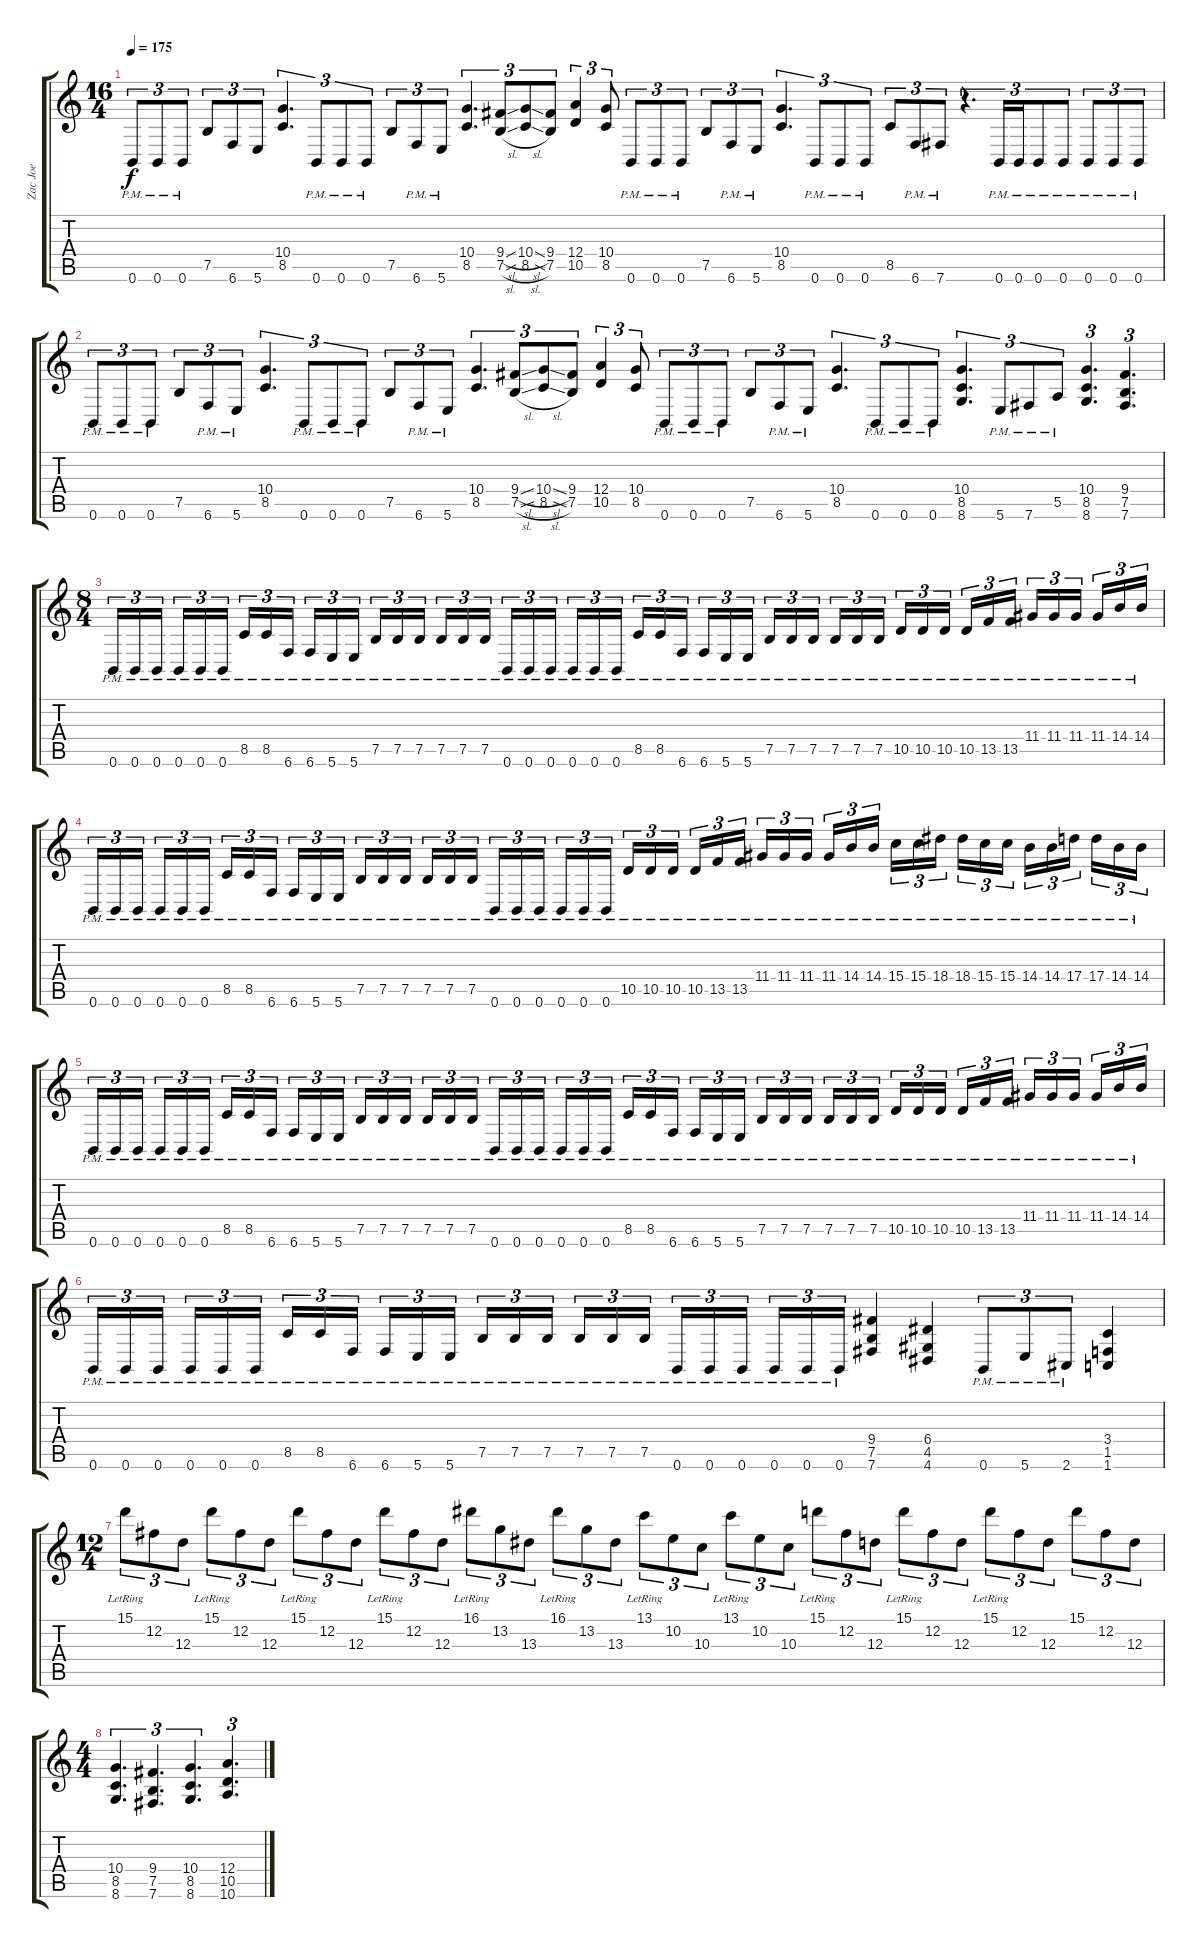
\track ("Zac Joe" "Zac Joe") {instrument distortionguitar}
\staff {score tabs}
\tuning (B3 Gb3 D3 A2 E2 B1) {hide}
\ts (16 4)
\tempo 175
\clef g2
\ks c
0.6{pm}.8{tu (3 2) dy f} 0.6{pm}.8{tu (3 2)} 0.6{pm}.8{tu (3 2)} 7.5.8{tu (3 2)} 6.6.8{tu (3 2)} 5.6.8{tu (3 2)} (10.4 8.5).4{d tu (3 2)} 0.6{pm}.8{tu (3 2)} 0.6{pm}.8{tu (3 2)} 0.6{pm}.8{tu (3 2)} 7.5.8{tu (3 2)} 6.6{pm}.8{tu (3 2)} 5.6{pm}.8{tu (3 2)} (10.4 8.5).4{d tu (3 2)} (9.4{sl} 7.5{sl}).8{tu (3 2)} (10.4{sl} 8.5{sl}).8{tu (3 2)} (9.4 7.5).8{tu (3 2)} (12.4 10.5).4{tu (3 2)} (10.4 8.5).8{tu (3 2)} 0.6{pm}.8{tu (3 2)} 0.6{pm}.8{tu (3 2)} 0.6{pm}.8{tu (3 2)} 7.5.8{tu (3 2)} 6.6{pm}.8{tu (3 2)} 5.6{pm}.8{tu (3 2)} (10.4 8.5).4{d tu (3 2)} 0.6{pm}.8{tu (3 2)} 0.6{pm}.8{tu (3 2)} 0.6{pm}.8{tu (3 2)} 8.5.8{tu (3 2)} 6.6{pm}.8{tu (3 2)} 7.6{pm}.8{tu (3 2)} r.4{d tu (3 2)} 0.6{pm}.16{tu (3 2)} 0.6{pm}.16{tu (3 2)} 0.6{pm}.8{tu (3 2)} 0.6{pm}.8{tu (3 2)} 0.6{pm}.8{tu (3 2)} 0.6{pm}.8{tu (3 2)} 0.6{pm}.8{tu (3 2)} |
0.6{pm}.8{tu (3 2)} 0.6{pm}.8{tu (3 2)} 0.6{pm}.8{tu (3 2)} 7.5.8{tu (3 2)} 6.6{pm}.8{tu (3 2)} 5.6{pm}.8{tu (3 2)} (10.4 8.5).4{d tu (3 2)} 0.6{pm}.8{tu (3 2)} 0.6{pm}.8{tu (3 2)} 0.6{pm}.8{tu (3 2)} 7.5.8{tu (3 2)} 6.6{pm}.8{tu (3 2)} 5.6{pm}.8{tu (3 2)} (10.4 8.5).4{d tu (3 2)} (9.4{sl} 7.5{sl}).8{tu (3 2)} (10.4{sl} 8.5{sl}).8{tu (3 2)} (9.4 7.5).8{tu (3 2)} (12.4 10.5).4{tu (3 2)} (10.4 8.5).8{tu (3 2)} 0.6{pm}.8{tu (3 2)} 0.6{pm}.8{tu (3 2)} 0.6{pm}.8{tu (3 2)} 7.5.8{tu (3 2)} 6.6{pm}.8{tu (3 2)} 5.6{pm}.8{tu (3 2)} (10.4 8.5).4{d tu (3 2)} 0.6{pm}.8{tu (3 2)} 0.6{pm}.8{tu (3 2)} 0.6{pm}.8{tu (3 2)} (10.4 8.5 8.6).4{d tu (3 2)} 5.6{pm}.8{tu (3 2)} 7.6{pm}.8{tu (3 2)} 5.5{pm}.8{tu (3 2)} (10.4 8.5 8.6).4{d tu (3 2)} (9.4 7.5 7.6).4{d tu (3 2)} |
\ts (8 4)
0.6{pm}.16{tu (3 2)} 0.6{pm}.16{tu (3 2)} 0.6{pm}.16{tu (3 2) beam splitsecondary} 0.6{pm}.16{tu (3 2)} 0.6{pm}.16{tu (3 2)} 0.6{pm}.16{tu (3 2)} 8.5{pm}.16{tu (3 2)} 8.5{pm}.16{tu (3 2)} 6.6{pm}.16{tu (3 2) beam splitsecondary} 6.6{pm}.16{tu (3 2)} 5.6{pm}.16{tu (3 2)} 5.6{pm}.16{tu (3 2)} 7.5{pm}.16{tu (3 2)} 7.5{pm}.16{tu (3 2)} 7.5{pm}.16{tu (3 2) beam splitsecondary} 7.5{pm}.16{tu (3 2)} 7.5{pm}.16{tu (3 2)} 7.5{pm}.16{tu (3 2)} 0.6{pm}.16{tu (3 2)} 0.6{pm}.16{tu (3 2)} 0.6{pm}.16{tu (3 2) beam splitsecondary} 0.6{pm}.16{tu (3 2)} 0.6{pm}.16{tu (3 2)} 0.6{pm}.16{tu (3 2)} 8.5{pm}.16{tu (3 2)} 8.5{pm}.16{tu (3 2)} 6.6{pm}.16{tu (3 2) beam splitsecondary} 6.6{pm}.16{tu (3 2)} 5.6{pm}.16{tu (3 2)} 5.6{pm}.16{tu (3 2)} 7.5{pm}.16{tu (3 2)} 7.5{pm}.16{tu (3 2)} 7.5{pm}.16{tu (3 2) beam splitsecondary} 7.5{pm}.16{tu (3 2)} 7.5{pm}.16{tu (3 2)} 7.5{pm}.16{tu (3 2)} 10.5{pm}.16{tu (3 2)} 10.5{pm}.16{tu (3 2)} 10.5{pm}.16{tu (3 2) beam splitsecondary} 10.5{pm}.16{tu (3 2)} 13.5{pm}.16{tu (3 2)} 13.5{pm}.16{tu (3 2)} 11.4{pm}.16{tu (3 2)} 11.4{pm}.16{tu (3 2)} 11.4{pm}.16{tu (3 2) beam splitsecondary} 11.4{pm}.16{tu (3 2)} 14.4{pm}.16{tu (3 2)} 14.4{pm}.16{tu (3 2)} |
0.6{pm}.16{tu (3 2)} 0.6{pm}.16{tu (3 2)} 0.6{pm}.16{tu (3 2) beam splitsecondary} 0.6{pm}.16{tu (3 2)} 0.6{pm}.16{tu (3 2)} 0.6{pm}.16{tu (3 2)} 8.5{pm}.16{tu (3 2)} 8.5{pm}.16{tu (3 2)} 6.6{pm}.16{tu (3 2) beam splitsecondary} 6.6{pm}.16{tu (3 2)} 5.6{pm}.16{tu (3 2)} 5.6{pm}.16{tu (3 2)} 7.5{pm}.16{tu (3 2)} 7.5{pm}.16{tu (3 2)} 7.5{pm}.16{tu (3 2) beam splitsecondary} 7.5{pm}.16{tu (3 2)} 7.5{pm}.16{tu (3 2)} 7.5{pm}.16{tu (3 2)} 0.6{pm}.16{tu (3 2)} 0.6{pm}.16{tu (3 2)} 0.6{pm}.16{tu (3 2) beam splitsecondary} 0.6{pm}.16{tu (3 2)} 0.6{pm}.16{tu (3 2)} 0.6{pm}.16{tu (3 2)} 10.5{pm}.16{tu (3 2)} 10.5{pm}.16{tu (3 2)} 10.5{pm}.16{tu (3 2) beam splitsecondary} 10.5{pm}.16{tu (3 2)} 13.5{pm}.16{tu (3 2)} 13.5{pm}.16{tu (3 2)} 11.4{pm}.16{tu (3 2)} 11.4{pm}.16{tu (3 2)} 11.4{pm}.16{tu (3 2) beam splitsecondary} 11.4{pm}.16{tu (3 2)} 14.4{pm}.16{tu (3 2)} 14.4{pm}.16{tu (3 2)} 15.4{pm}.16{tu (3 2)} 15.4{pm}.16{tu (3 2)} 18.4{pm}.16{tu (3 2) beam splitsecondary} 18.4{pm}.16{tu (3 2)} 15.4{pm}.16{tu (3 2)} 15.4{pm}.16{tu (3 2)} 14.4{pm}.16{tu (3 2)} 14.4{pm}.16{tu (3 2)} 17.4{pm}.16{tu (3 2) beam splitsecondary} 17.4{pm}.16{tu (3 2)} 14.4{pm}.16{tu (3 2)} 14.4{pm}.16{tu (3 2)} |
0.6{pm}.16{tu (3 2)} 0.6{pm}.16{tu (3 2)} 0.6{pm}.16{tu (3 2) beam splitsecondary} 0.6{pm}.16{tu (3 2)} 0.6{pm}.16{tu (3 2)} 0.6{pm}.16{tu (3 2)} 8.5{pm}.16{tu (3 2)} 8.5{pm}.16{tu (3 2)} 6.6{pm}.16{tu (3 2) beam splitsecondary} 6.6{pm}.16{tu (3 2)} 5.6{pm}.16{tu (3 2)} 5.6{pm}.16{tu (3 2)} 7.5{pm}.16{tu (3 2)} 7.5{pm}.16{tu (3 2)} 7.5{pm}.16{tu (3 2) beam splitsecondary} 7.5{pm}.16{tu (3 2)} 7.5{pm}.16{tu (3 2)} 7.5{pm}.16{tu (3 2)} 0.6{pm}.16{tu (3 2)} 0.6{pm}.16{tu (3 2)} 0.6{pm}.16{tu (3 2) beam splitsecondary} 0.6{pm}.16{tu (3 2)} 0.6{pm}.16{tu (3 2)} 0.6{pm}.16{tu (3 2)} 8.5{pm}.16{tu (3 2)} 8.5{pm}.16{tu (3 2)} 6.6{pm}.16{tu (3 2) beam splitsecondary} 6.6{pm}.16{tu (3 2)} 5.6{pm}.16{tu (3 2)} 5.6{pm}.16{tu (3 2)} 7.5{pm}.16{tu (3 2)} 7.5{pm}.16{tu (3 2)} 7.5{pm}.16{tu (3 2) beam splitsecondary} 7.5{pm}.16{tu (3 2)} 7.5{pm}.16{tu (3 2)} 7.5{pm}.16{tu (3 2)} 10.5{pm}.16{tu (3 2)} 10.5{pm}.16{tu (3 2)} 10.5{pm}.16{tu (3 2) beam splitsecondary} 10.5{pm}.16{tu (3 2)} 13.5{pm}.16{tu (3 2)} 13.5{pm}.16{tu (3 2)} 11.4{pm}.16{tu (3 2)} 11.4{pm}.16{tu (3 2)} 11.4{pm}.16{tu (3 2) beam splitsecondary} 11.4{pm}.16{tu (3 2)} 14.4{pm}.16{tu (3 2)} 14.4{pm}.16{tu (3 2)} |
0.6{pm}.16{tu (3 2)} 0.6{pm}.16{tu (3 2)} 0.6{pm}.16{tu (3 2) beam splitsecondary} 0.6{pm}.16{tu (3 2)} 0.6{pm}.16{tu (3 2)} 0.6{pm}.16{tu (3 2)} 8.5{pm}.16{tu (3 2)} 8.5{pm}.16{tu (3 2)} 6.6{pm}.16{tu (3 2) beam splitsecondary} 6.6{pm}.16{tu (3 2)} 5.6{pm}.16{tu (3 2)} 5.6{pm}.16{tu (3 2)} 7.5{pm}.16{tu (3 2)} 7.5{pm}.16{tu (3 2)} 7.5{pm}.16{tu (3 2) beam splitsecondary} 7.5{pm}.16{tu (3 2)} 7.5{pm}.16{tu (3 2)} 7.5{pm}.16{tu (3 2)} 0.6{pm}.16{tu (3 2)} 0.6{pm}.16{tu (3 2)} 0.6{pm}.16{tu (3 2) beam splitsecondary} 0.6{pm}.16{tu (3 2)} 0.6{pm}.16{tu (3 2)} 0.6{pm}.16{tu (3 2)} (9.4 7.5 7.6).4 (6.4 4.5 4.6).4 0.6{pm}.8{tu (3 2)} 5.6{pm}.8{tu (3 2)} 2.6{pm}.8{tu (3 2)} (3.4 1.5 1.6).4 |
\ts (12 4)
15.1{lr}.8{tu (3 2)} 12.2.8{tu (3 2)} 12.3.8{tu (3 2)} 15.1{lr}.8{tu (3 2)} 12.2.8{tu (3 2)} 12.3.8{tu (3 2)} 15.1{lr}.8{tu (3 2)} 12.2.8{tu (3 2)} 12.3.8{tu (3 2)} 15.1{lr}.8{tu (3 2)} 12.2.8{tu (3 2)} 12.3.8{tu (3 2)} 16.1{lr}.8{tu (3 2)} 13.2.8{tu (3 2)} 13.3.8{tu (3 2)} 16.1{lr}.8{tu (3 2)} 13.2.8{tu (3 2)} 13.3.8{tu (3 2)} 13.1{lr}.8{tu (3 2)} 10.2.8{tu (3 2)} 10.3.8{tu (3 2)} 13.1{lr}.8{tu (3 2)} 10.2.8{tu (3 2)} 10.3.8{tu (3 2)} 15.1{lr}.8{tu (3 2)} 12.2.8{tu (3 2)} 12.3.8{tu (3 2)} 15.1{lr}.8{tu (3 2)} 12.2.8{tu (3 2)} 12.3.8{tu (3 2)} 15.1{lr}.8{tu (3 2)} 12.2.8{tu (3 2)} 12.3.8{tu (3 2)} 15.1.8{tu (3 2)} 12.2.8{tu (3 2)} 12.3.8{tu (3 2)} |
\ts (4 4)
(10.4 8.5 8.6).4{d tu (3 2)} (9.4 7.5 7.6).4{d tu (3 2)} (10.4 8.5 8.6).4{d tu (3 2)} (12.4 10.5 10.6).4{d tu (3 2)}
